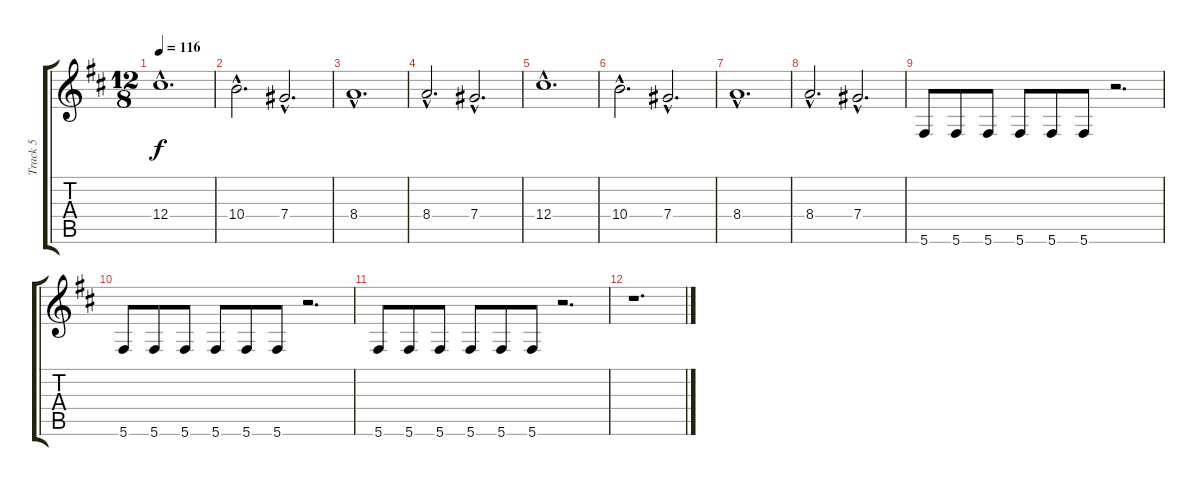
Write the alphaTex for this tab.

\track ("Track 5" "Track 5") {instrument stringensemble1}
\staff {score tabs}
\tuning (Eb5 Bb4 Gb4 Db4 Ab3 Db3) {hide}
\ts (12 8)
\tempo 116
\clef g2
\ks bminor
12.4{hac}.1{d dy f} |
10.4{hac}.2{d} 7.4{hac}.2{d} |
8.4{hac}.1{d} |
8.4{hac}.2{d} 7.4{hac}.2{d} |
12.4{hac}.1{d} |
10.4{hac}.2{d} 7.4{hac}.2{d} |
8.4{hac}.1{d} |
8.4{hac}.2{d} 7.4{hac}.2{d} |
5.6.8 5.6.8 5.6.8 5.6.8 5.6.8 5.6.8 r.2{d} |
5.6.8 5.6.8 5.6.8 5.6.8 5.6.8 5.6.8 r.2{d} |
5.6.8 5.6.8 5.6.8 5.6.8 5.6.8 5.6.8 r.2{d} |
r.1{d}
